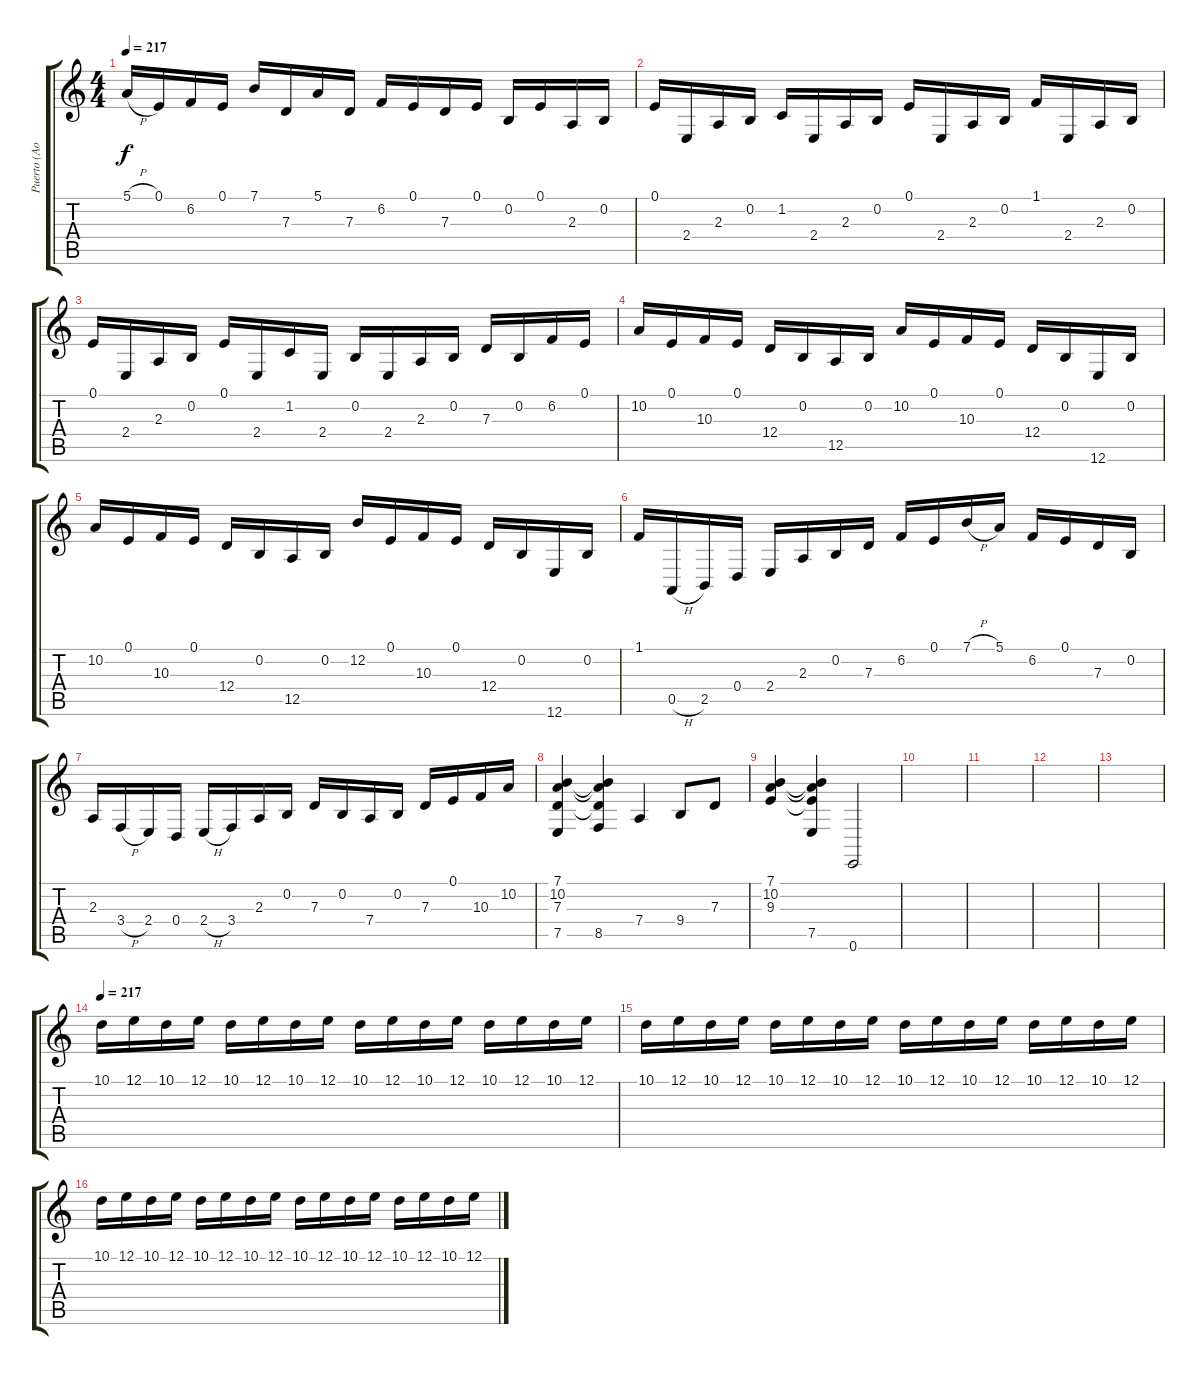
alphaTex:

\track ("Puerto (Aoshi)" "Puerto (Ao") {instrument electricgrandpiano}
\staff {score tabs}
\tuning (E4 B3 G3 D3 A2 E2) {hide}
\ts (4 4)
\tempo 217
\clef g2
\ks c
5.1{h}.16{dy f} 0.1.16 6.2.16 0.1.16 7.1.16 7.3.16 5.1.16 7.3.16 6.2.16 0.1.16 7.3.16 0.1.16 0.2.16 0.1.16 2.3.16 0.2.16 |
0.1.16 2.4.16 2.3.16 0.2.16 1.2.16 2.4.16 2.3.16 0.2.16 0.1.16 2.4.16 2.3.16 0.2.16 1.1.16 2.4.16 2.3.16 0.2.16 |
0.1.16 2.4.16 2.3.16 0.2.16 0.1.16 2.4.16 1.2.16 2.4.16 0.2.16 2.4.16 2.3.16 0.2.16 7.3.16 0.2.16 6.2.16 0.1.16 |
10.2.16 0.1.16 10.3.16 0.1.16 12.4.16 0.2.16 12.5.16 0.2.16 10.2.16 0.1.16 10.3.16 0.1.16 12.4.16 0.2.16 12.6.16 0.2.16 |
10.2.16 0.1.16 10.3.16 0.1.16 12.4.16 0.2.16 12.5.16 0.2.16 12.2.16 0.1.16 10.3.16 0.1.16 12.4.16 0.2.16 12.6.16 0.2.16 |
1.1.16 0.5{h}.16 2.5.16 0.4.16 2.4.16 2.3.16 0.2.16 7.3.16 6.2.16 0.1.16 7.1{h}.16 5.1.16 6.2.16 0.1.16 7.3.16 0.2.16 |
2.3.16 3.4{h}.16 2.4.16 0.4.16 2.4{h}.16 3.4.16 2.3.16 0.2.16 7.3.16 0.2.16 7.4.16 0.2.16 7.3.16 0.1.16 10.3.16 10.2.16 |
(7.1 10.2 7.3 7.5).4 (7.1{t} 10.2{t} 7.3{t} 8.5).4 7.4.4 9.4.8 7.3.8 |
(7.1 10.2 9.3).4 (7.1{t} 10.2{t} 9.3{t} 7.5).4 0.6.2 |
|
|
|
|
\tempo 217
10.1.16 12.1.16 10.1.16 12.1.16 10.1.16 12.1.16 10.1.16 12.1.16 10.1.16 12.1.16 10.1.16 12.1.16 10.1.16 12.1.16 10.1.16 12.1.16 |
10.1.16 12.1.16 10.1.16 12.1.16 10.1.16 12.1.16 10.1.16 12.1.16 10.1.16 12.1.16 10.1.16 12.1.16 10.1.16 12.1.16 10.1.16 12.1.16 |
10.1.16 12.1.16 10.1.16 12.1.16 10.1.16 12.1.16 10.1.16 12.1.16 10.1.16 12.1.16 10.1.16 12.1.16 10.1.16 12.1.16 10.1.16 12.1.16
